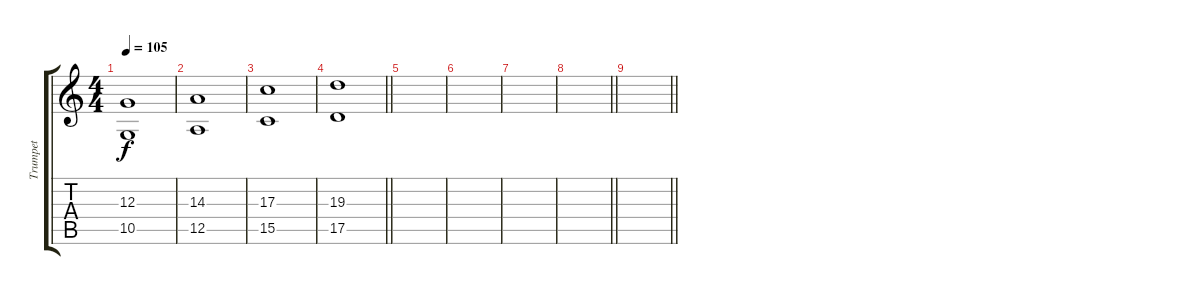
\track ("Trumpet" "Trumpet") {instrument trumpet}
\staff {score tabs}
\tuning (E4 B3 G3 D3 A2 E2) {hide}
\ts (4 4)
\tempo 105
\clef g2
\ks c
(12.3 10.5).1{dy f} |
(14.3 12.5).1 |
(17.3 15.5).1 |
\barLineRight lightlight
(19.3 17.5).1 |
|
|
|
\barLineRight lightlight
|
\barLineRight lightlight
